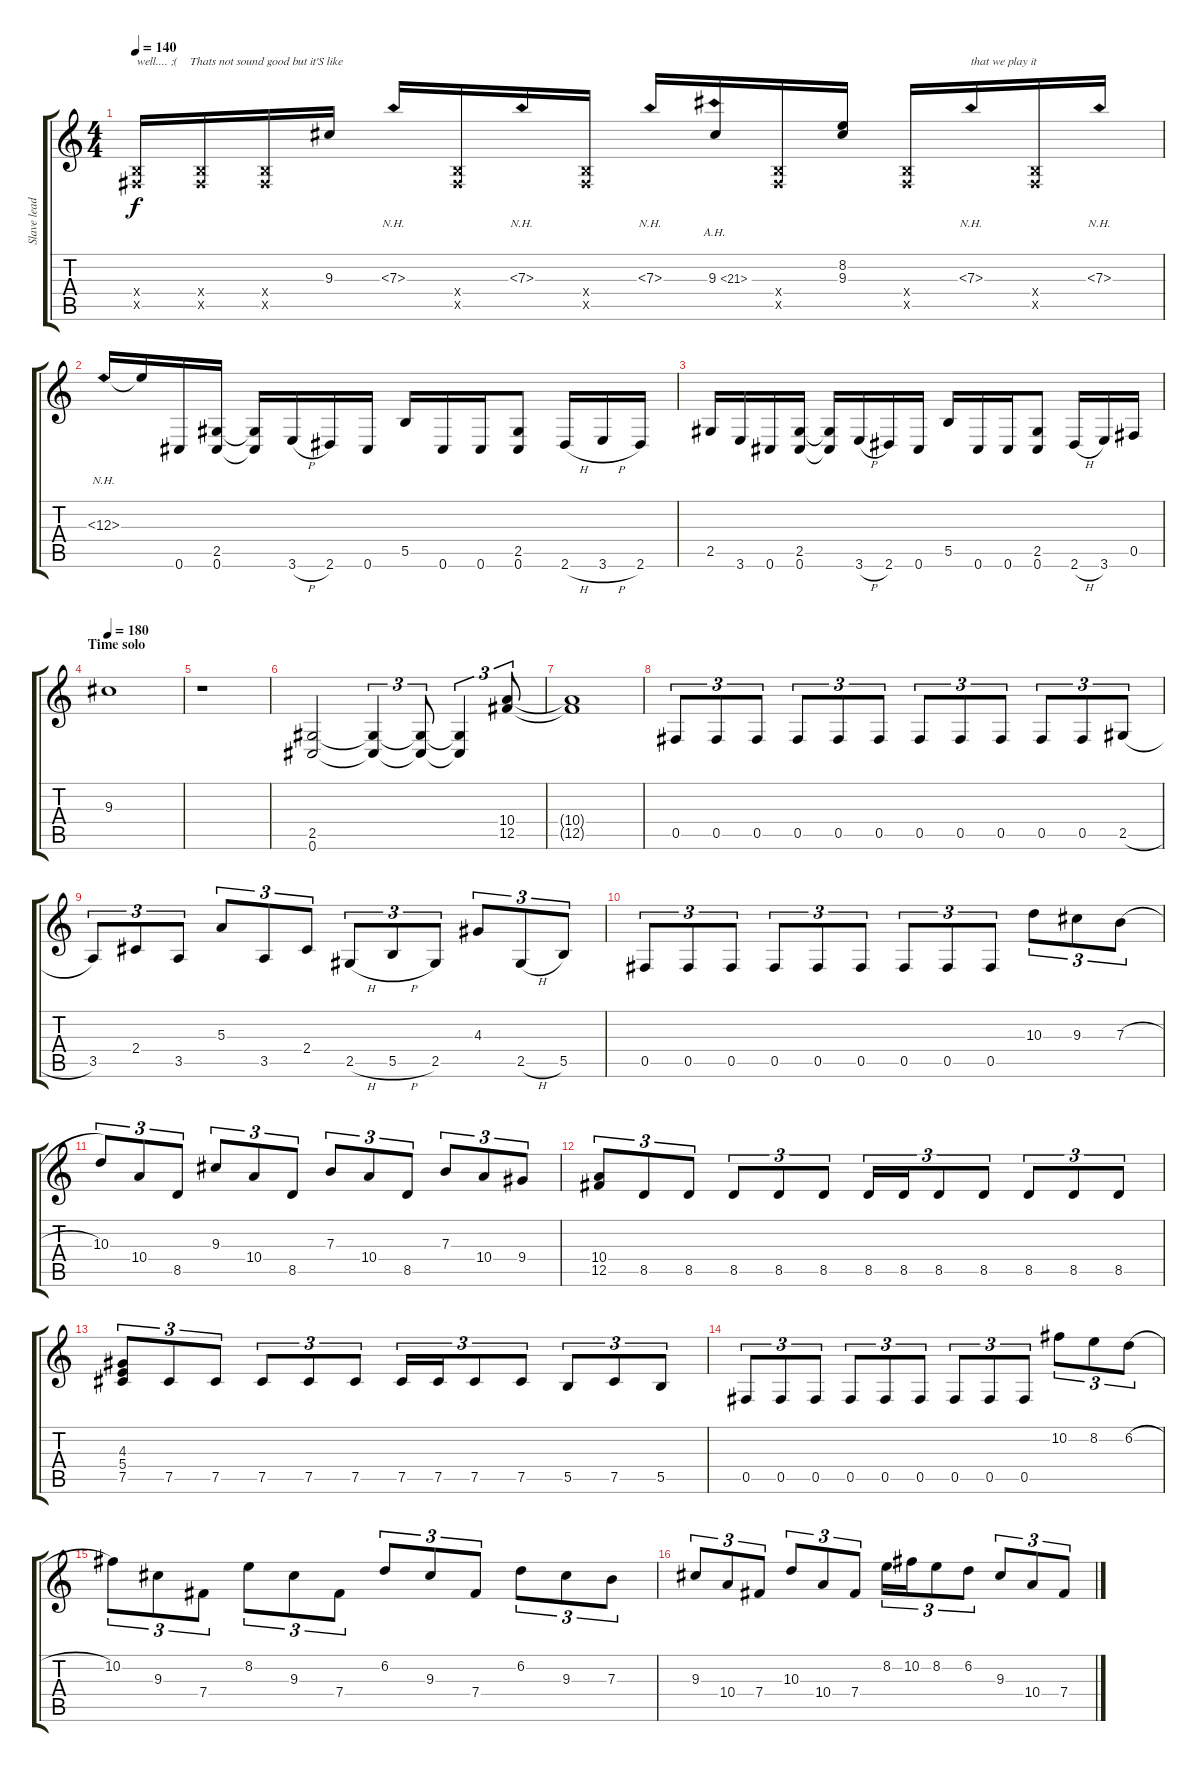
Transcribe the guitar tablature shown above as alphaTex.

\track ("Slave lead guitar(fred)" "Slave lead") {instrument distortionguitar}
\staff {score tabs}
\tuning (Db4 Ab3 E3 B2 Gb2 Db2) {hide}
\ts (4 4)
\tempo 140
\clef g2
\ks c
(0.4{x} 0.5{x}).16{txt "well.... ;(    Thats not sound good but it'S like " dy f} (0.4{x} 0.5{x}).16 (0.4{x} 0.5{x}).16 9.3.16 7.3{nh}.16 (0.4{x} 0.5{x}).16 7.3{nh}.16 (0.4{x} 0.5{x}).16 7.3{nh}.16 9.3{ah 12}.16 (0.4{x} 0.5{x}).16 (8.2 9.3).16 (0.4{x} 0.5{x}).16 7.3{nh}.16{txt "that we play it"} (0.4{x} 0.5{x}).16 7.3{nh}.16 |
12.3{nh}.16 12.3{t}.16 0.6.16 (2.5 0.6).16 (2.5{t} 0.6{t}).16 3.6{h}.16 2.6.16 0.6.16 5.5.16 0.6.16 0.6.16 (2.5 0.6).8 2.6{h}.16 3.6{h}.16 2.6.16 |
2.5.16 3.6.16 0.6.16 (2.5 0.6).16 (2.5{t} 0.6{t}).16 3.6{h}.16 2.6.16 0.6.16 5.5.16 0.6.16 0.6.16 (2.5 0.6).8 2.6{h}.16 3.6.16 0.5.16 |
\section ("" "Time solo")
\tempo 180
9.3.1 |
r.1 |
(2.5 0.6).2 (2.5{t} 0.6{t}).4{tu (3 2)} (2.5{t} 0.6{t}).8{tu (3 2)} (2.5{t} 0.6{t}).4{tu (3 2)} (10.4 12.5).8{tu (3 2)} |
(10.4{t} 12.5{t}).1 |
0.5.8{tu (3 2)} 0.5.8{tu (3 2)} 0.5.8{tu (3 2)} 0.5.8{tu (3 2)} 0.5.8{tu (3 2)} 0.5.8{tu (3 2)} 0.5.8{tu (3 2)} 0.5.8{tu (3 2)} 0.5.8{tu (3 2)} 0.5.8{tu (3 2)} 0.5.8{tu (3 2)} 2.5{h}.8{tu (3 2)} |
3.5.8{tu (3 2)} 2.4.8{tu (3 2)} 3.5.8{tu (3 2)} 5.3.8{tu (3 2)} 3.5.8{tu (3 2)} 2.4.8{tu (3 2)} 2.5{h}.8{tu (3 2)} 5.5{h}.8{tu (3 2)} 2.5.8{tu (3 2)} 4.3.8{tu (3 2)} 2.5{h}.8{tu (3 2)} 5.5.8{tu (3 2)} |
0.5.8{tu (3 2)} 0.5.8{tu (3 2)} 0.5.8{tu (3 2)} 0.5.8{tu (3 2)} 0.5.8{tu (3 2)} 0.5.8{tu (3 2)} 0.5.8{tu (3 2)} 0.5.8{tu (3 2)} 0.5.8{tu (3 2)} 10.3.8{tu (3 2)} 9.3.8{tu (3 2)} 7.3{h}.8{tu (3 2)} |
10.3.8{tu (3 2)} 10.4.8{tu (3 2)} 8.5.8{tu (3 2)} 9.3.8{tu (3 2)} 10.4.8{tu (3 2)} 8.5.8{tu (3 2)} 7.3.8{tu (3 2)} 10.4.8{tu (3 2)} 8.5.8{tu (3 2)} 7.3.8{tu (3 2)} 10.4.8{tu (3 2)} 9.4.8{tu (3 2)} |
(10.4 12.5).8{tu (3 2)} 8.5.8{tu (3 2)} 8.5.8{tu (3 2)} 8.5.8{tu (3 2)} 8.5.8{tu (3 2)} 8.5.8{tu (3 2)} 8.5.16{tu (3 2)} 8.5.16{tu (3 2)} 8.5.8{tu (3 2)} 8.5.8{tu (3 2)} 8.5.8{tu (3 2)} 8.5.8{tu (3 2)} 8.5.8{tu (3 2)} |
(4.3 5.4 7.5).8{tu (3 2)} 7.5.8{tu (3 2)} 7.5.8{tu (3 2)} 7.5.8{tu (3 2)} 7.5.8{tu (3 2)} 7.5.8{tu (3 2)} 7.5.16{tu (3 2)} 7.5.16{tu (3 2)} 7.5.8{tu (3 2)} 7.5.8{tu (3 2)} 5.5.8{tu (3 2)} 7.5.8{tu (3 2)} 5.5.8{tu (3 2)} |
0.5.8{tu (3 2)} 0.5.8{tu (3 2)} 0.5.8{tu (3 2)} 0.5.8{tu (3 2)} 0.5.8{tu (3 2)} 0.5.8{tu (3 2)} 0.5.8{tu (3 2)} 0.5.8{tu (3 2)} 0.5.8{tu (3 2)} 10.2.8{tu (3 2)} 8.2.8{tu (3 2)} 6.2{h}.8{tu (3 2)} |
10.2.8{tu (3 2)} 9.3.8{tu (3 2)} 7.4.8{tu (3 2)} 8.2.8{tu (3 2)} 9.3.8{tu (3 2)} 7.4.8{tu (3 2)} 6.2.8{tu (3 2)} 9.3.8{tu (3 2)} 7.4.8{tu (3 2)} 6.2.8{tu (3 2)} 9.3.8{tu (3 2)} 7.3.8{tu (3 2)} |
9.3.8{tu (3 2)} 10.4.8{tu (3 2)} 7.4.8{tu (3 2)} 10.3.8{tu (3 2)} 10.4.8{tu (3 2)} 7.4.8{tu (3 2)} 8.2.16{tu (3 2)} 10.2.16{tu (3 2)} 8.2.8{tu (3 2)} 6.2.8{tu (3 2)} 9.3.8{tu (3 2)} 10.4.8{tu (3 2)} 7.4.8{tu (3 2)}
